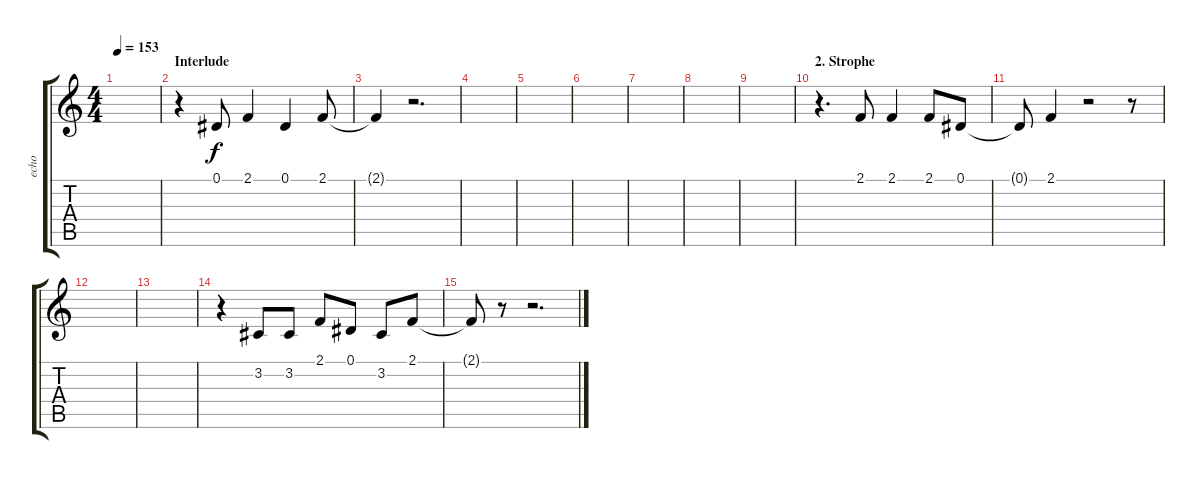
\track ("echo" "echo") {instrument lead8bassandlead}
\staff {score tabs}
\tuning (Eb4 Bb3 Gb3 Eb3 Ab2 Eb2) {hide}
\ts (4 4)
\tempo 153
\clef g2
\ks c
|
\section ("" "Interlude")
r.4 0.1.8 2.1.4 0.1.4 2.1.8 |
2.1{t}.4 r.2{d} |
|
|
|
|
|
|
\section ("" "2. Strophe")
r.4{d} 2.1.8 2.1.4 2.1.8 0.1.8 |
0.1{t}.8 2.1.4 r.2 r.8 |
|
|
r.4 3.2.8 3.2.8 2.1.8 0.1.8 3.2.8 2.1.8 |
2.1{t}.8 r.8 r.2{d}
